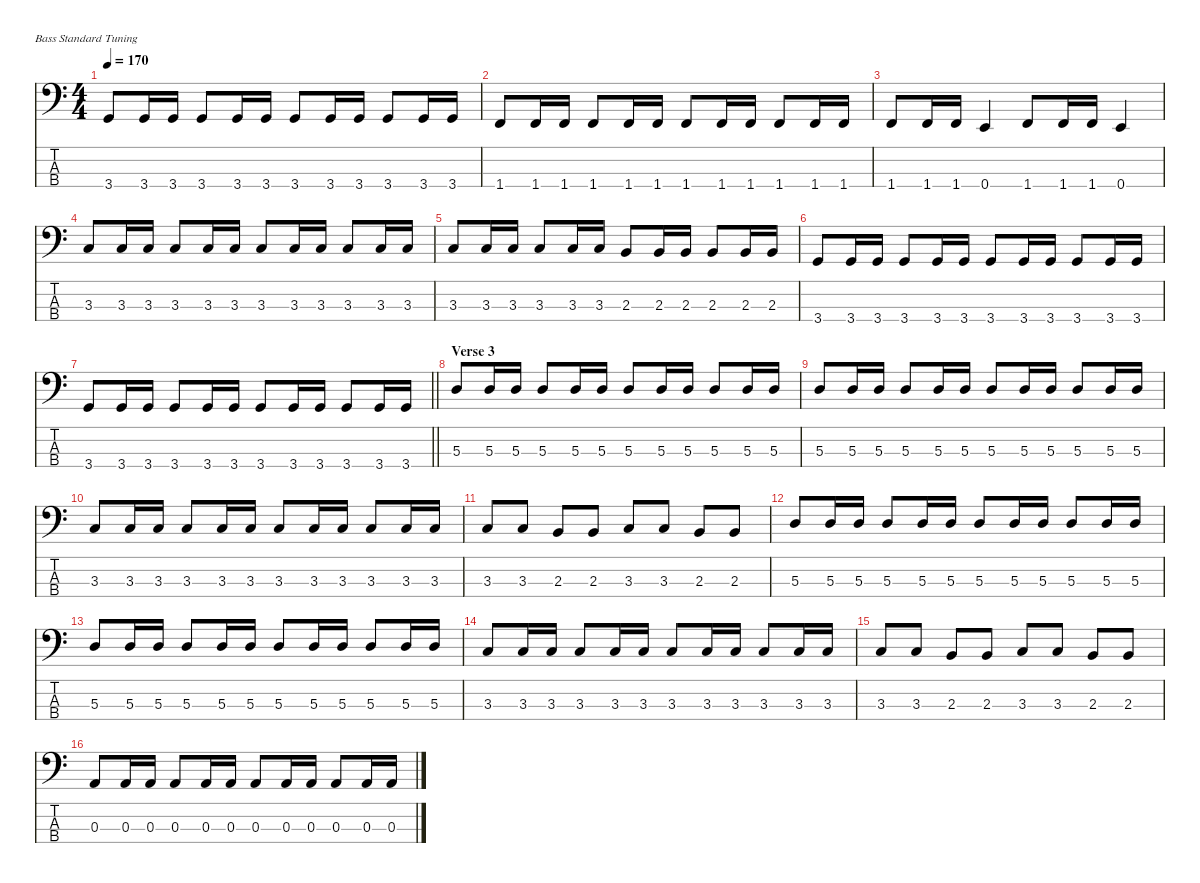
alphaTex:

\defaultSystemsLayout 4
\hideDynamics
\bracketExtendMode nobrackets
\singleTrackTrackNamePolicy hidden
\multiTrackTrackNamePolicy hidden
\otherSystemsTrackNameOrientation horizontal
\track ("Steve" "el.bs.") {instrument electricbassfinger}
\staff {score tabs}
\tuning (G2 D2 A1 E1)
\ts (4 4)
\tempo 170
\clef f4
\ks c
3.4.8{dy f beam Up} 3.4.16{beam Up} 3.4.16{beam Up} 3.4.8{beam Up} 3.4.16{beam Up} 3.4.16{beam Up} 3.4.8{beam Up} 3.4.16{beam Up} 3.4.16{beam Up} 3.4.8{beam Up} 3.4.16{beam Up} 3.4.16{beam Up} |
1.4.8{beam Up} 1.4.16{beam Up} 1.4.16{beam Up} 1.4.8{beam Up} 1.4.16{beam Up} 1.4.16{beam Up} 1.4.8{beam Up} 1.4.16{beam Up} 1.4.16{beam Up} 1.4.8{beam Up} 1.4.16{beam Up} 1.4.16{beam Up} |
1.4.8{beam Up} 1.4.16{beam Up} 1.4.16{beam Up} 0.4.4{beam Up} 1.4.8{beam Up} 1.4.16{beam Up} 1.4.16{beam Up} 0.4.4{beam Up} |
3.3.8{beam Up} 3.3.16{beam Up} 3.3.16{beam Up} 3.3.8{beam Up} 3.3.16{beam Up} 3.3.16{beam Up} 3.3.8{beam Up} 3.3.16{beam Up} 3.3.16{beam Up} 3.3.8{beam Up} 3.3.16{beam Up} 3.3.16{beam Up} |
3.3.8{beam Up} 3.3.16{beam Up} 3.3.16{beam Up} 3.3.8{beam Up} 3.3.16{beam Up} 3.3.16{beam Up} 2.3.8{beam Up} 2.3.16{beam Up} 2.3.16{beam Up} 2.3.8{beam Up} 2.3.16{beam Up} 2.3.16{beam Up} |
3.4.8{beam Up} 3.4.16{beam Up} 3.4.16{beam Up} 3.4.8{beam Up} 3.4.16{beam Up} 3.4.16{beam Up} 3.4.8{beam Up} 3.4.16{beam Up} 3.4.16{beam Up} 3.4.8{beam Up} 3.4.16{beam Up} 3.4.16{beam Up} |
\barLineRight lightlight
3.4.8{beam Up} 3.4.16{beam Up} 3.4.16{beam Up} 3.4.8{beam Up} 3.4.16{beam Up} 3.4.16{beam Up} 3.4.8{beam Up} 3.4.16{beam Up} 3.4.16{beam Up} 3.4.8{beam Up} 3.4.16{beam Up} 3.4.16{beam Up} |
\section ("" "Verse 3")
5.3.8{beam Up} 5.3.16{beam Up} 5.3.16{beam Up} 5.3.8{beam Up} 5.3.16{beam Up} 5.3.16{beam Up} 5.3.8{beam Up} 5.3.16{beam Up} 5.3.16{beam Up} 5.3.8{beam Up} 5.3.16{beam Up} 5.3.16{beam Up} |
5.3.8{beam Up} 5.3.16{beam Up} 5.3.16{beam Up} 5.3.8{beam Up} 5.3.16{beam Up} 5.3.16{beam Up} 5.3.8{beam Up} 5.3.16{beam Up} 5.3.16{beam Up} 5.3.8{beam Up} 5.3.16{beam Up} 5.3.16{beam Up} |
3.3.8{beam Up} 3.3.16{beam Up} 3.3.16{beam Up} 3.3.8{beam Up} 3.3.16{beam Up} 3.3.16{beam Up} 3.3.8{beam Up} 3.3.16{beam Up} 3.3.16{beam Up} 3.3.8{beam Up} 3.3.16{beam Up} 3.3.16{beam Up} |
3.3.8{beam Up} 3.3.8{beam Up} 2.3.8{beam Up} 2.3.8{beam Up} 3.3.8{beam Up} 3.3.8{beam Up} 2.3.8{beam Up} 2.3.8{beam Up} |
5.3.8{beam Up} 5.3.16{beam Up} 5.3.16{beam Up} 5.3.8{beam Up} 5.3.16{beam Up} 5.3.16{beam Up} 5.3.8{beam Up} 5.3.16{beam Up} 5.3.16{beam Up} 5.3.8{beam Up} 5.3.16{beam Up} 5.3.16{beam Up} |
5.3.8{beam Up} 5.3.16{beam Up} 5.3.16{beam Up} 5.3.8{beam Up} 5.3.16{beam Up} 5.3.16{beam Up} 5.3.8{beam Up} 5.3.16{beam Up} 5.3.16{beam Up} 5.3.8{beam Up} 5.3.16{beam Up} 5.3.16{beam Up} |
3.3.8{beam Up} 3.3.16{beam Up} 3.3.16{beam Up} 3.3.8{beam Up} 3.3.16{beam Up} 3.3.16{beam Up} 3.3.8{beam Up} 3.3.16{beam Up} 3.3.16{beam Up} 3.3.8{beam Up} 3.3.16{beam Up} 3.3.16{beam Up} |
3.3.8{beam Up} 3.3.8{beam Up} 2.3.8{beam Up} 2.3.8{beam Up} 3.3.8{beam Up} 3.3.8{beam Up} 2.3.8{beam Up} 2.3.8{beam Up} |
0.3.8{beam Up} 0.3.16{beam Up} 0.3.16{beam Up} 0.3.8{beam Up} 0.3.16{beam Up} 0.3.16{beam Up} 0.3.8{beam Up} 0.3.16{beam Up} 0.3.16{beam Up} 0.3.8{beam Up} 0.3.16{beam Up} 0.3.16{beam Up}
